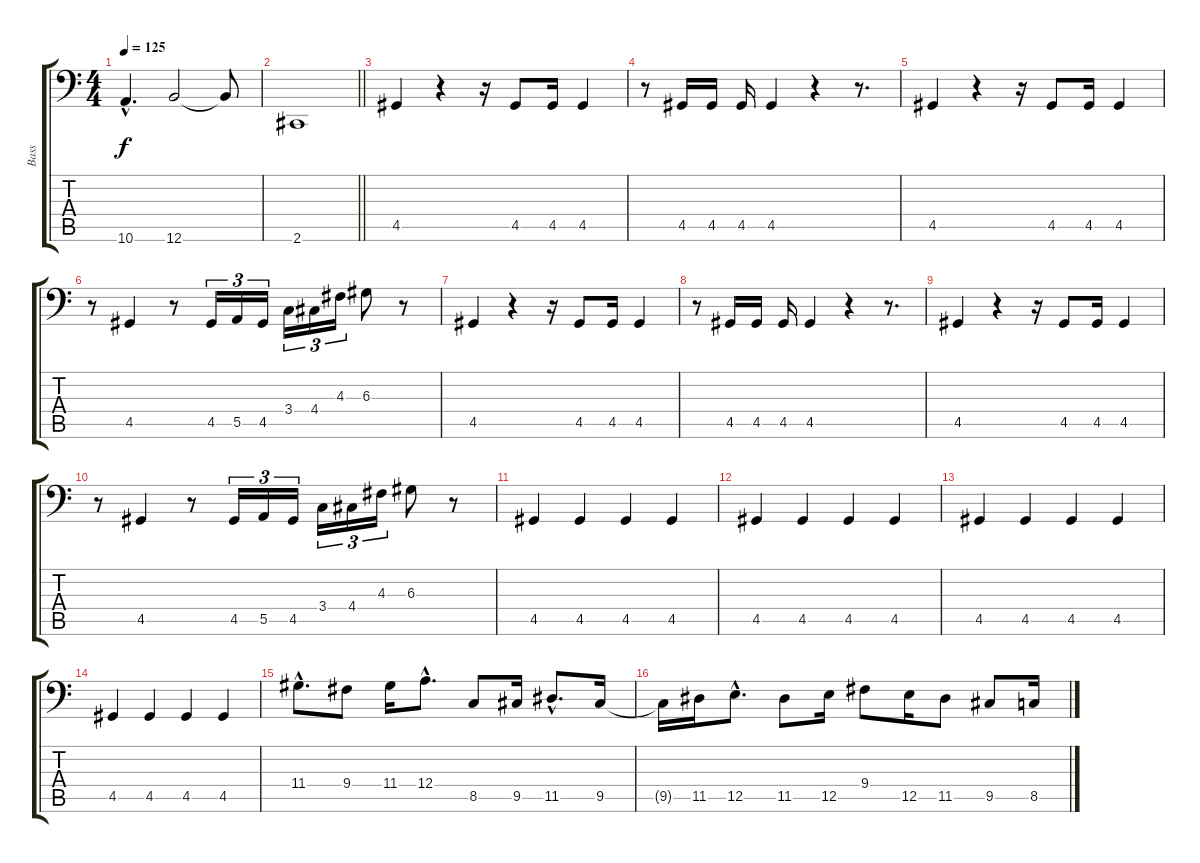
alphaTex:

\track ("Bass" "Bass") {instrument electricbassfinger}
\staff {score tabs}
\tuning (C3 G2 D2 A1 E1 B0) {hide}
\ts (4 4)
\tempo 125
\clef f4
\ks c
10.6{hac}.4{d dy f} 12.6.2 12.6{t}.8 |
\barLineRight lightlight
2.6.1 |
4.5.4 r.4 r.16 4.5.8 4.5.16 4.5.4 |
r.8 4.5.16 4.5.16 4.5.16 4.5.4 r.4 r.8{d} |
4.5.4 r.4 r.16 4.5.8 4.5.16 4.5.4 |
r.8 4.5.4 r.8 4.5.16{tu (3 2)} 5.5.16{tu (3 2)} 4.5.16{tu (3 2)} 3.4.16{tu (3 2)} 4.4.16{tu (3 2)} 4.3.16{tu (3 2)} 6.3.8 r.8 |
4.5.4 r.4 r.16 4.5.8 4.5.16 4.5.4 |
r.8 4.5.16 4.5.16 4.5.16 4.5.4 r.4 r.8{d} |
4.5.4 r.4 r.16 4.5.8 4.5.16 4.5.4 |
r.8 4.5.4 r.8 4.5.16{tu (3 2)} 5.5.16{tu (3 2)} 4.5.16{tu (3 2)} 3.4.16{tu (3 2)} 4.4.16{tu (3 2)} 4.3.16{tu (3 2)} 6.3.8 r.8 |
4.5.4 4.5.4 4.5.4 4.5.4 |
4.5.4 4.5.4 4.5.4 4.5.4 |
4.5.4 4.5.4 4.5.4 4.5.4 |
4.5.4 4.5.4 4.5.4 4.5.4 |
11.4{hac}.8{d} 9.4.8 11.4.16 12.4{hac}.8{d} 8.5.8 9.5.16 11.5{hac}.8{d} 9.5.16 |
9.5{t}.16 11.5.16 12.5{hac}.8{d} 11.5.8 12.5.16 9.4.8 12.5.16 11.5.8 9.5.8 8.5.16
